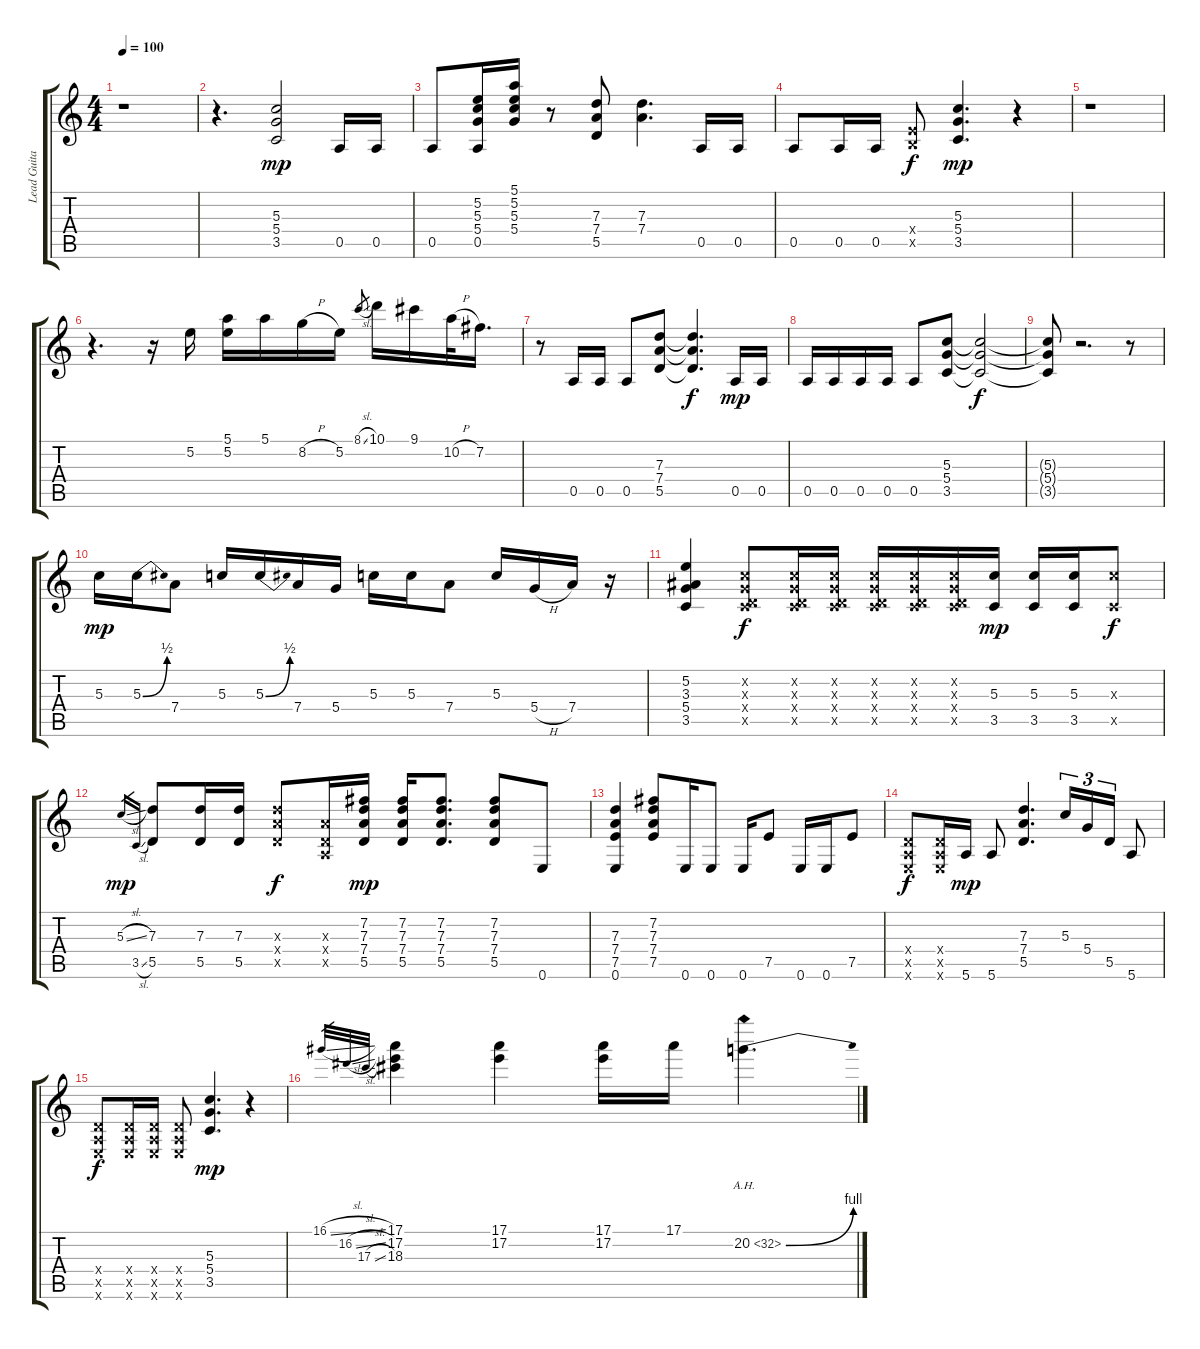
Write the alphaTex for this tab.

\track ("Lead Guitar" "Lead Guita") {instrument overdrivenguitar}
\staff {score tabs}
\tuning (E4 B3 G3 D3 A2 E2) {hide}
\ts (4 4)
\tempo 100
\clef g2
\ks c
r.1{dy mp} |
r.4{d} (5.3 5.4 3.5).2 0.5.16 0.5.16 |
0.5.8 (5.2 5.3 5.4 0.5).16 (5.1 5.2 5.3 5.4).16 r.8 (7.3 7.4 5.5).8 (7.3 7.4).4{d} 0.5.16 0.5.16 |
0.5.8 0.5.16 0.5.16 (2.4{x} 2.5{x}).8{dy f} (5.3 5.4 3.5).4{d dy mp} r.4 |
r.1 |
r.4{d} r.16 5.2.16 (5.1 5.2).16 5.1.16 8.2{h}.16 5.2.16 8.1{sl}.8{gr} 10.1.16 9.1.16 10.2{h}.32 7.2.16{d} |
r.8 0.5.16 0.5.16 0.5.8 (7.3 7.4 5.5).8 (7.3{t} 7.4{t} 5.5{t}).4{d dy f} 0.5.16{dy mp} 0.5.16 |
0.5.16 0.5.16 0.5.16 0.5.16 0.5.8 (5.3 5.4 3.5).8 (5.3{t} 5.4{t} 3.5{t}).2{dy f} |
(5.3{t} 5.4{t} 3.5{t}).8 r.2{d} r.8 |
5.3.16{dy mp} 5.3{be (bend 0 0 60 2)}.16 7.4.8 5.3.16 5.3{be (bend 0 0 60 2)}.16 7.4.16 5.4.16 5.3.16 5.3.16 7.4.8 5.3.16 5.4{h}.16 7.4.16 r.16 |
(5.2 3.3 5.4 3.5).4 (1.2{x} 0.3{x} 0.4{x} 3.5{x}).8{dy f} (1.2{x} 0.3{x} 0.4{x} 3.5{x}).16 (1.2{x} 0.3{x} 0.4{x} 3.5{x}).16 (1.2{x} 0.3{x} 0.4{x} 3.5{x}).16 (1.2{x} 0.3{x} 0.4{x} 3.5{x}).16 (1.2{x} 0.3{x} 0.4{x} 3.5{x}).16 (5.3 3.5).16{dy mp} (5.3 3.5).16 (5.3 3.5).16 (5.3{x} 3.5{x}).8{dy f} |
5.3{sl}.16{gr dy mp} 3.5{sl}.16{gr} (7.3 5.5).8 (7.3 5.5).16 (7.3 5.5).16 (7.3{x} 7.4{x} 5.5{x}).8{dy f} (2.3{x} 0.4{x} 0.5{x}).16 (7.2 7.3 7.4 5.5).16{dy mp} (7.2 7.3 7.4 5.5).16 (7.2 7.3 7.4 5.5).8{d} (7.2 7.3 7.4 5.5).8 0.6.8 |
(7.3 7.4 7.5 0.6).4 (7.2 7.3 7.4 7.5).8 0.6.16 0.6.8 0.6.16 7.5.8 0.6.16 0.6.16 7.5.8 |
(0.4{x} 0.5{x} 0.6{x}).8{dy f} (0.4{x} 0.5{x} 0.6{x}).16 5.6.16{dy mp} 5.6.8 (7.3 7.4 5.5).4{d} 5.3.16{tu (3 2)} 5.4.16{tu (3 2)} 5.5.16{tu (3 2)} 5.6.8 |
(0.4{x} 0.5{x} 0.6{x}).8{dy f} (0.4{x} 0.5{x} 0.6{x}).16 (0.4{x} 0.5{x} 0.6{x}).16 (0.4{x} 0.5{x} 0.6{x}).8 (5.3 5.4 3.5).4{d dy mp} r.4 |
16.1{sl}.32{gr} 16.2{sl}.32{gr} 17.3{sl}.32{gr} (17.1 17.2 18.3).4 (17.1 17.2).4 (17.1 17.2).16 17.1.16 20.2{be (bend 0 0 60 4) ah 12}.4{d}
